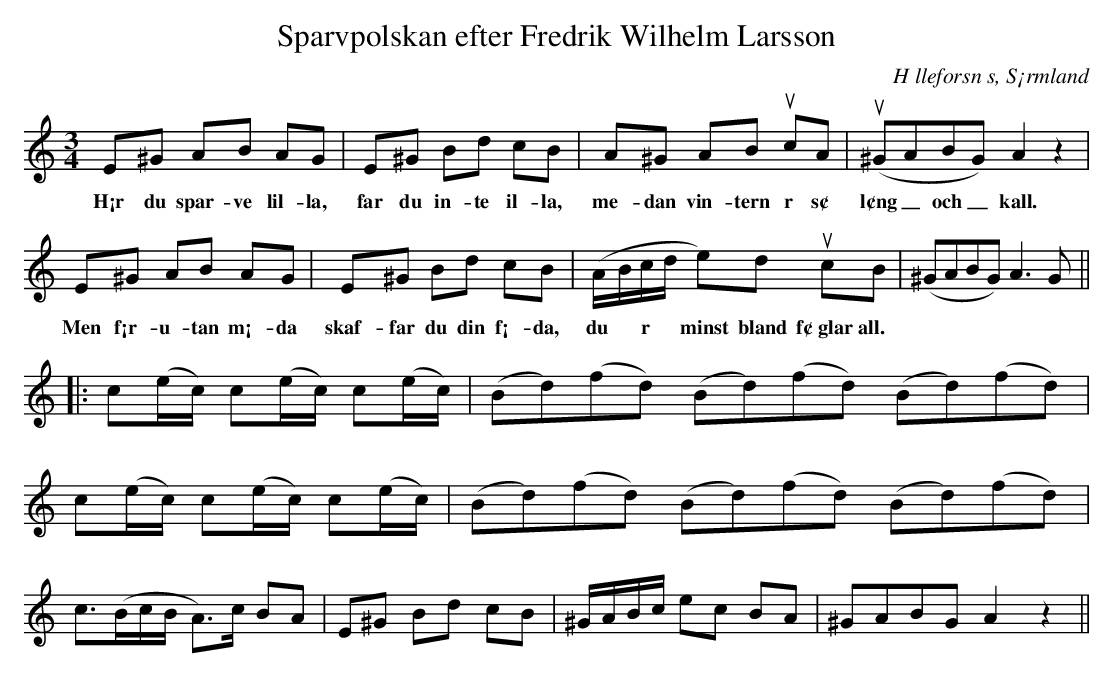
X:1
T:Sparvpolskan efter Fredrik Wilhelm Larsson
O:H lleforsn s, S¡rmland
M:3/4
L:1/8
K:Am
E^G AB AG | E^G Bd cB | A^G AB ucA | (u^GABG) A2 z2 |
w: H¡r du spar-ve lil-la, far du in-te il-la, me-dan vin-tern  r s¢ l¢ng_ och_ kall.
E^G AB AG | E^G Bd cB | (A/B/c/d/ e)d ucB | (^GABG) A2>G2 ||
w: Men f¡r-u-tan m¡-da skaf-far du din f¡-da, du ~  r ~ minst bland f¢~glar~all.
|: c(e/c/) c(e/c/) c(e/c/) | (Bd)(fd) (Bd)(fd) (Bd)(fd) |
   c(e/c/) c(e/c/) c(e/c/) | (Bd)(fd) (Bd)(fd) (Bd)(fd) |
   c3/2(B/c/B/ A>)c BA | E^G Bd cB | ^G/A/B/c/ ec BA | ^GABG A2 z2 ||
